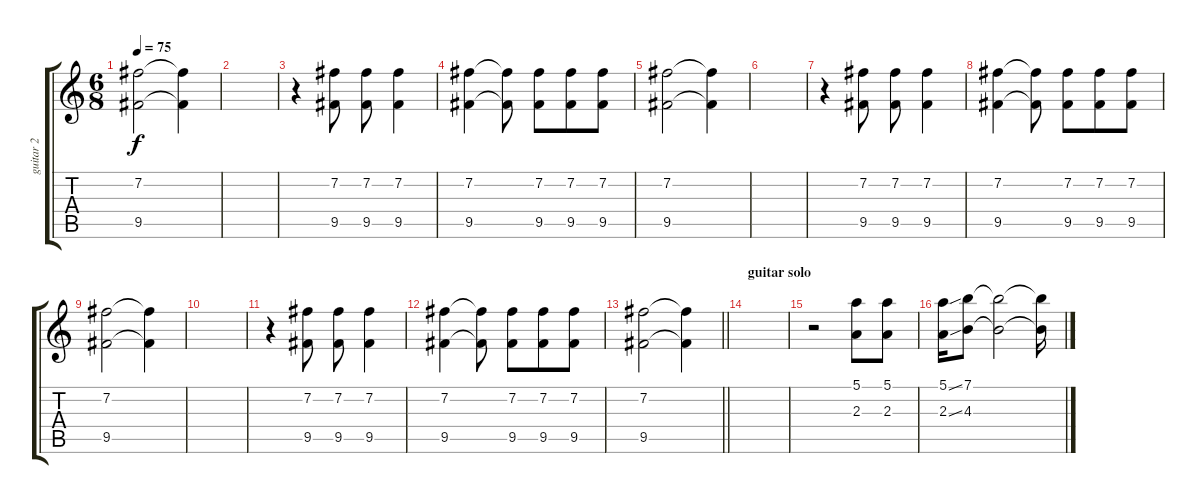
\track ("guitar 2" "guitar 2") {instrument electricguitarjazz}
\staff {score tabs}
\tuning (E4 B3 G3 D3 A2 E2) {hide}
\ts (6 8)
\tempo 75
\clef g2
\ks c
(7.2 9.5).2{dy f} (7.2{t} 9.5{t}).4 |
|
r.4 (7.2 9.5).8 (7.2 9.5).8 (7.2 9.5).4 |
(7.2 9.5).4 (7.2{t} 9.5{t}).8 (7.2 9.5).8 (7.2 9.5).8 (7.2 9.5).8 |
(7.2 9.5).2 (7.2{t} 9.5{t}).4 |
|
r.4 (7.2 9.5).8 (7.2 9.5).8 (7.2 9.5).4 |
(7.2 9.5).4 (7.2{t} 9.5{t}).8 (7.2 9.5).8 (7.2 9.5).8 (7.2 9.5).8 |
(7.2 9.5).2 (7.2{t} 9.5{t}).4 |
|
r.4 (7.2 9.5).8 (7.2 9.5).8 (7.2 9.5).4 |
(7.2 9.5).4 (7.2{t} 9.5{t}).8 (7.2 9.5).8 (7.2 9.5).8 (7.2 9.5).8 |
\barLineRight lightlight
(7.2 9.5).2 (7.2{t} 9.5{t}).4 |
\section ("" "guitar solo")
|
r.2{volume 16 balance 8 instrument electricguitarjazz} (5.1 2.3).8 (5.1 2.3).8 |
(5.1{ss} 2.3{ss}).16 (7.1 4.3).8 (7.1{t} 4.3{t}).2 (7.1{t} 4.3{t}).16
